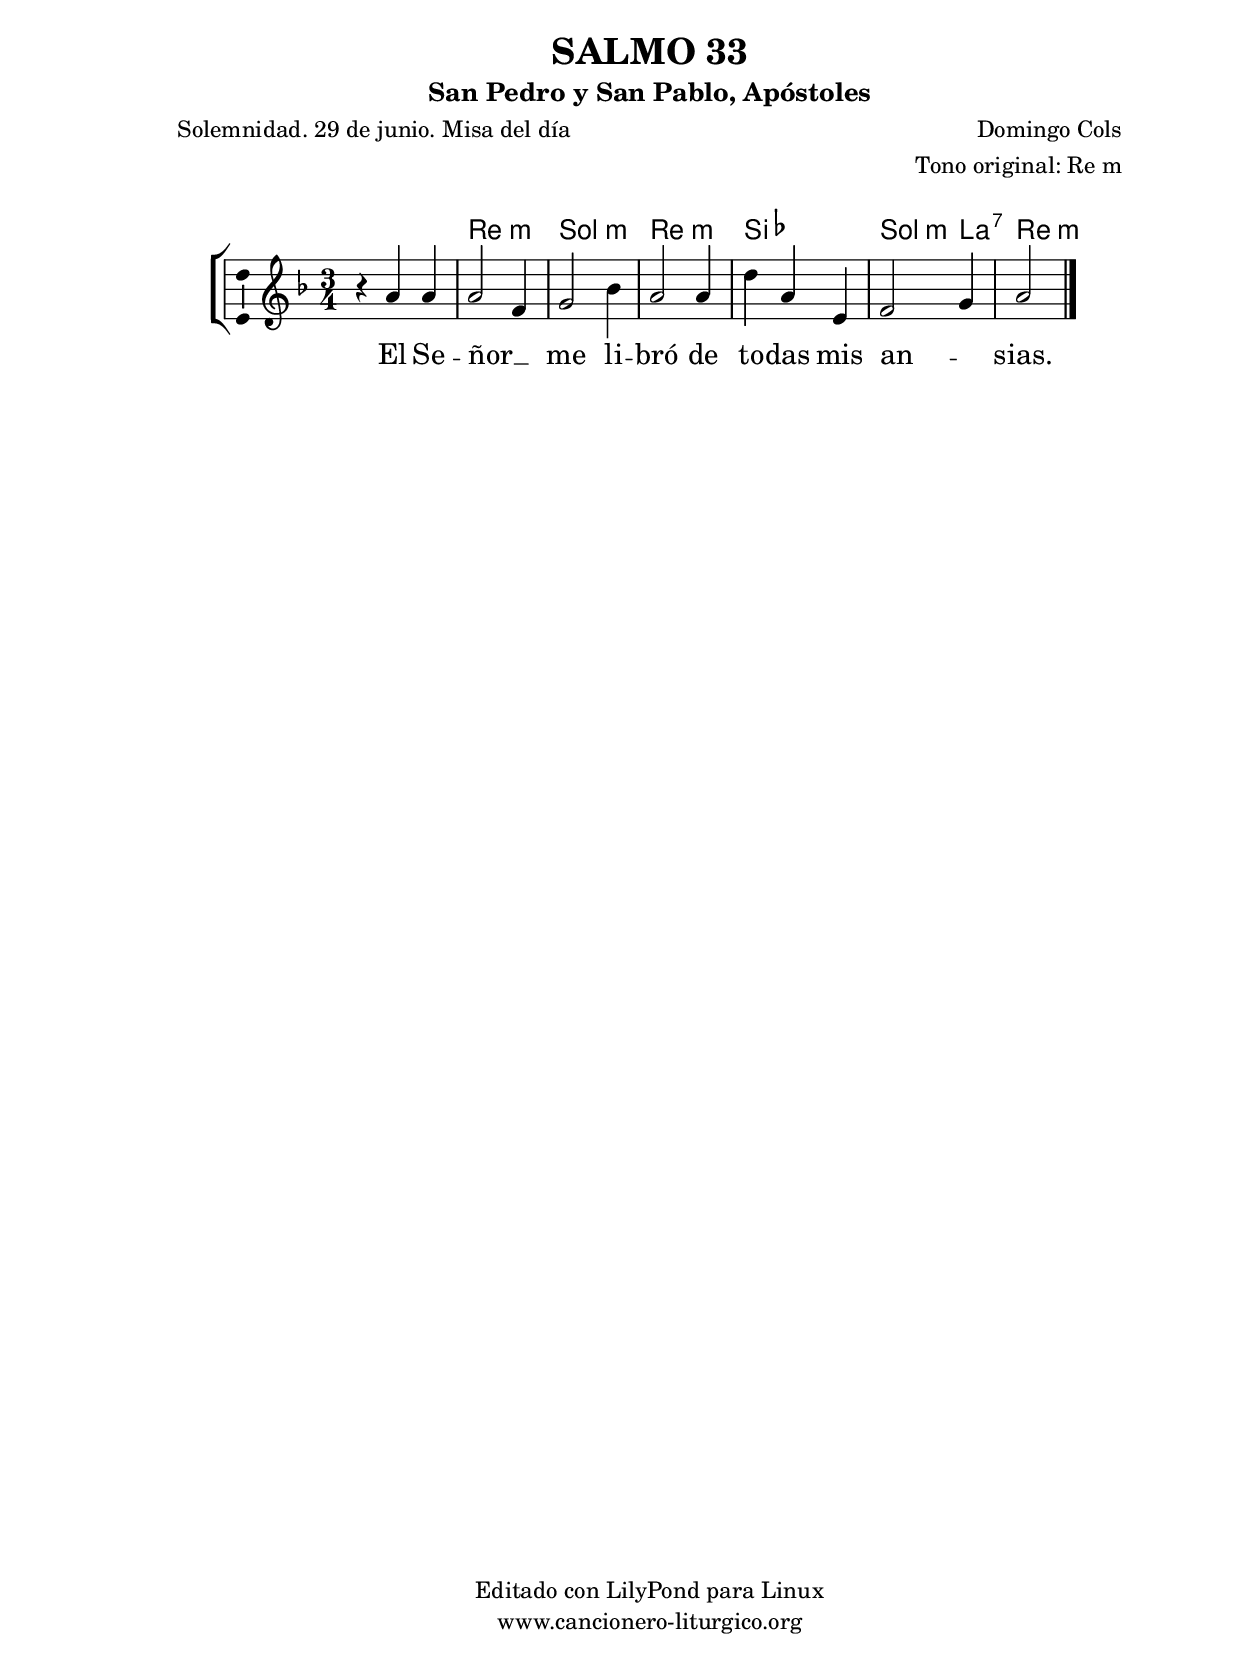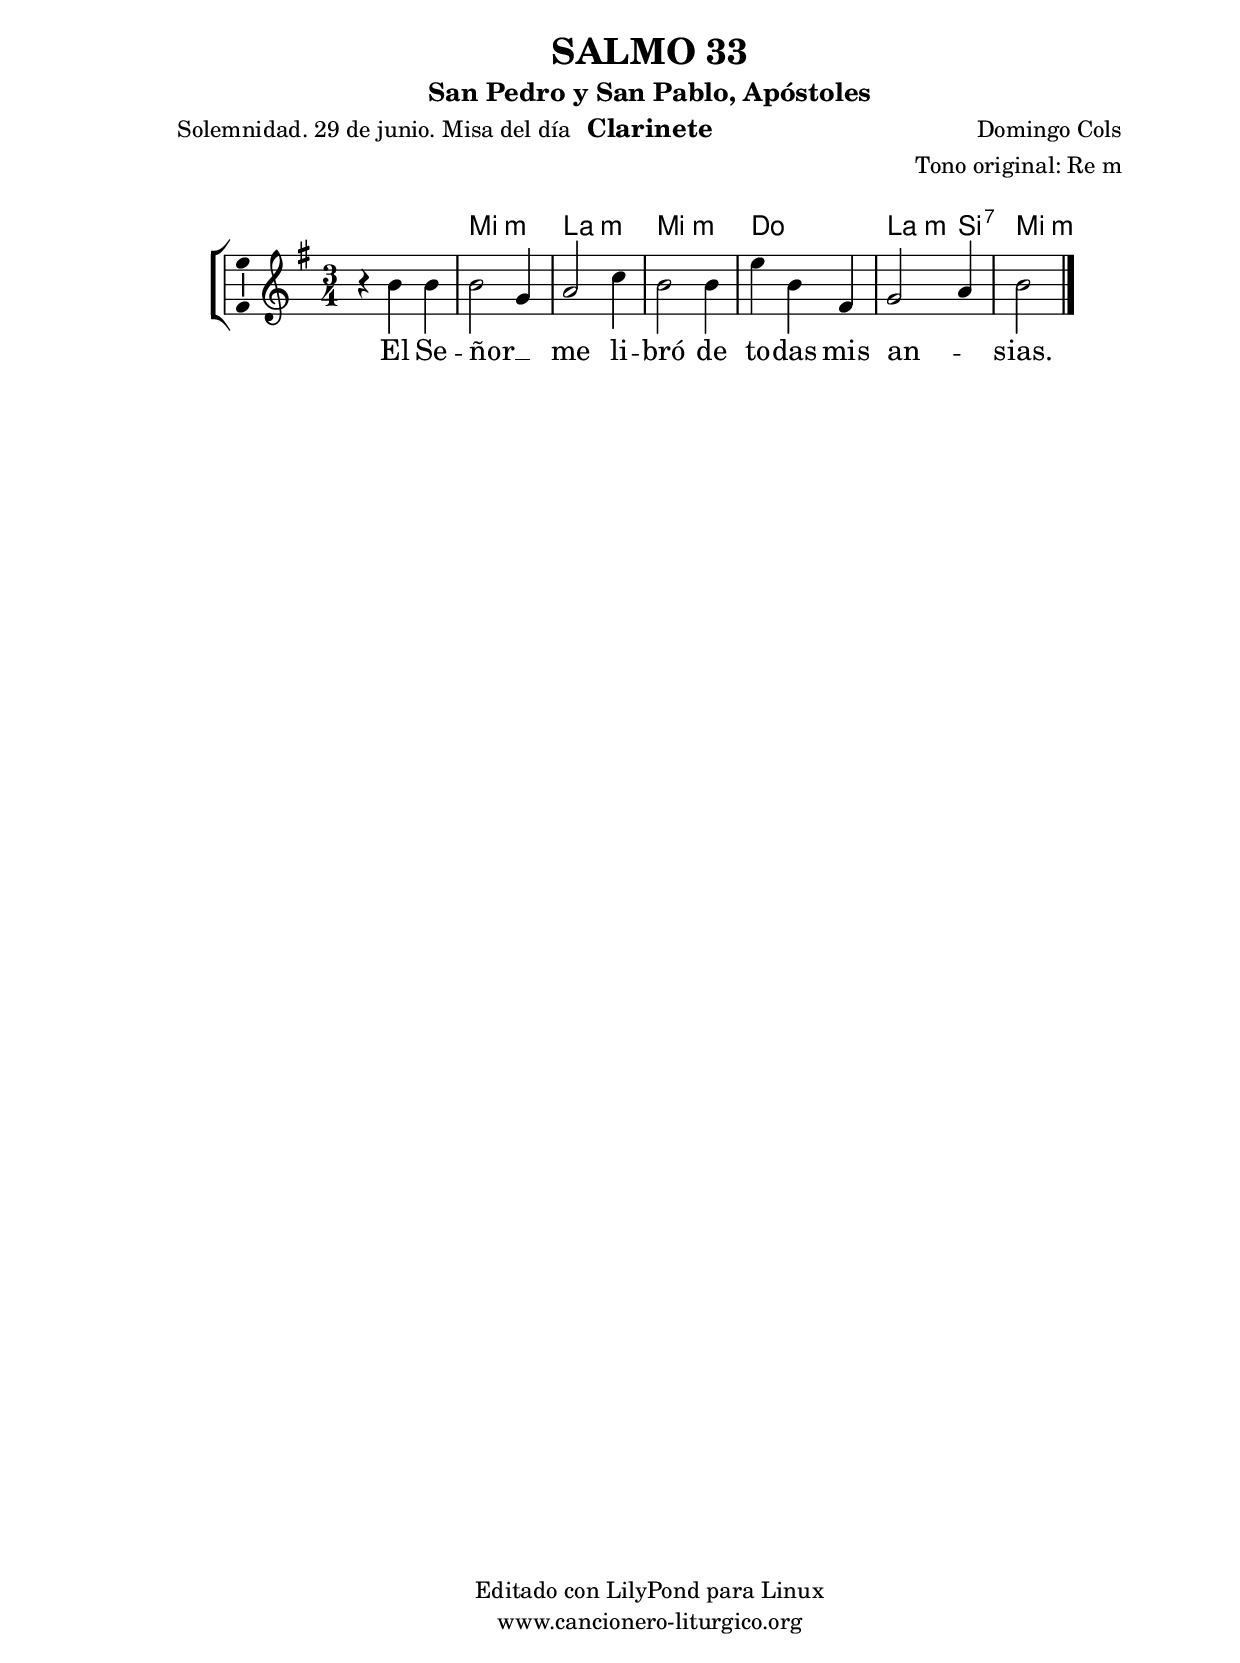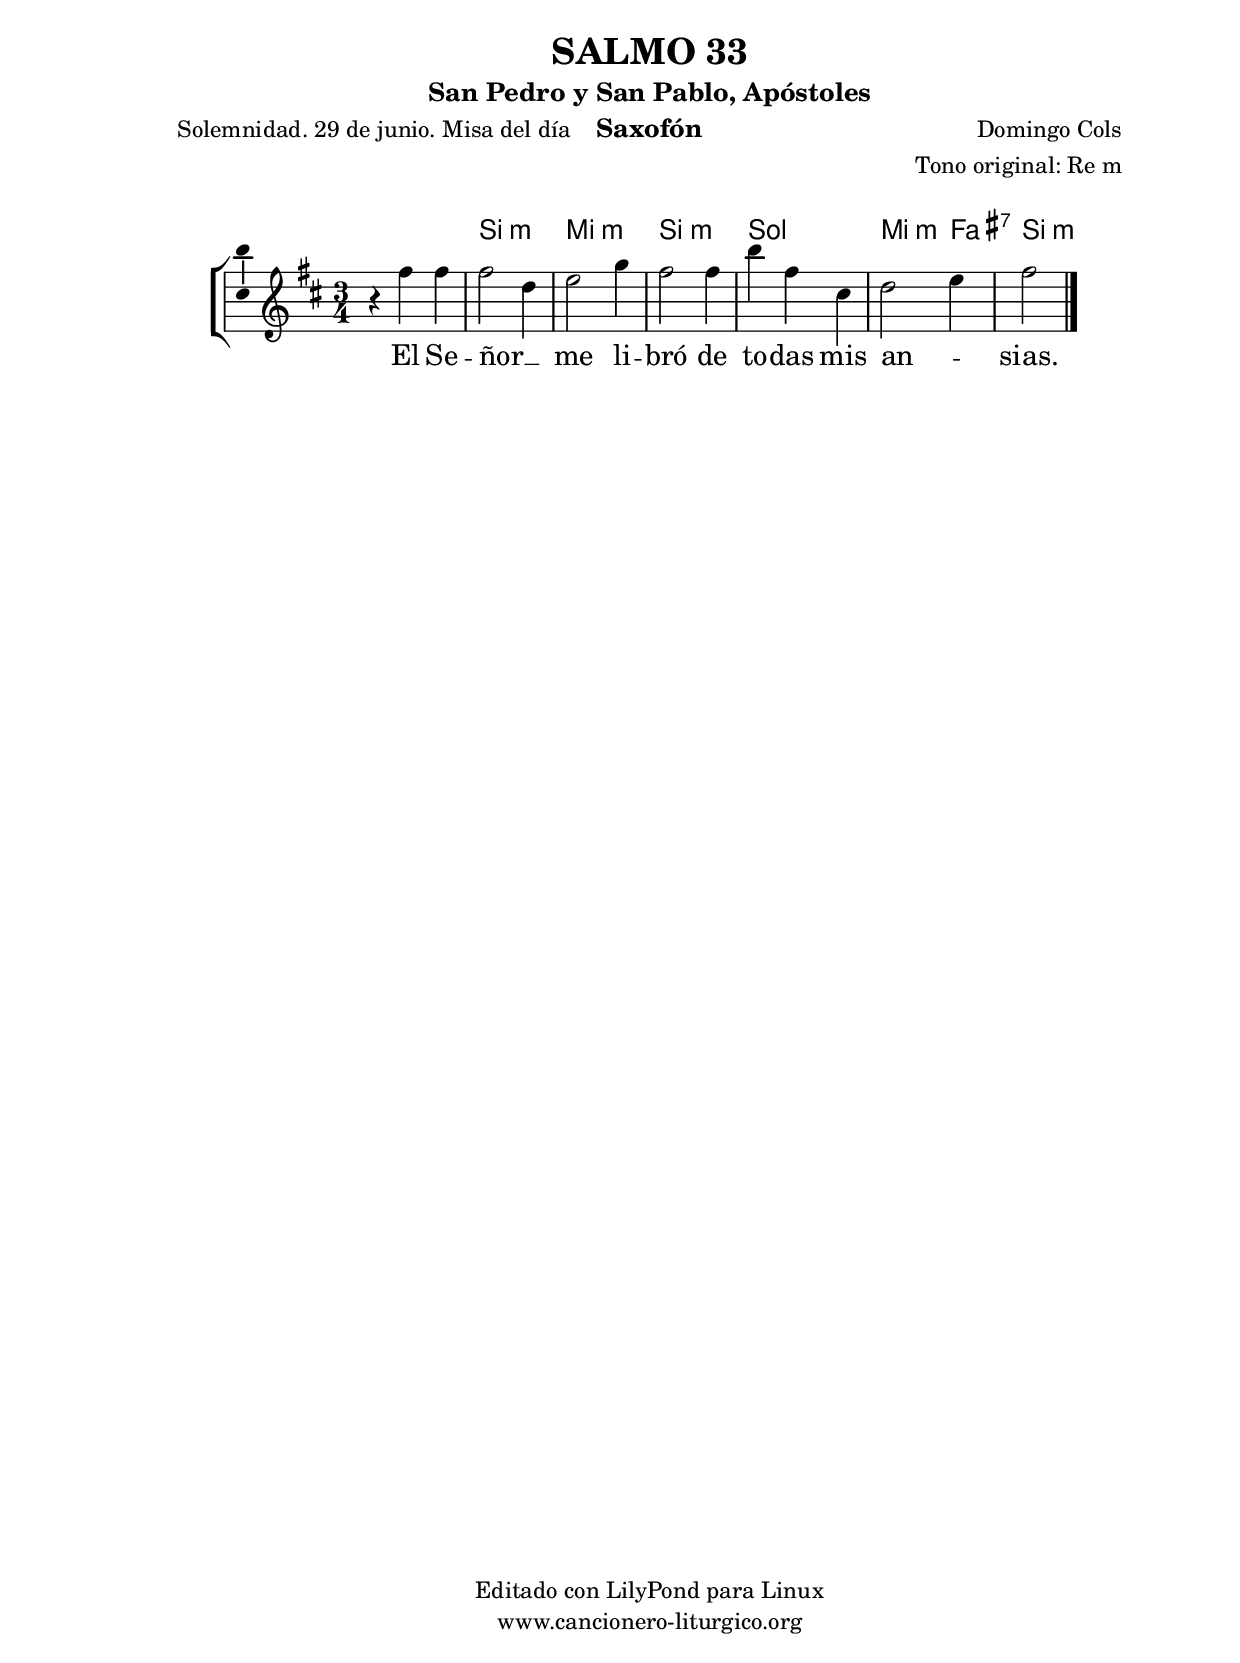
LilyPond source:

%
%para convertir .midi en .wav:
%timidity filename.midi -Ow -o finename.wav
%
%
%Para convertir de .wav a .mp3:
%lame -h -m j filename.wav
%
%
%para escuchar el midi:
%timidity nombrefichero.midi
%


%versión de lilypond para la que se ha escrito esta partitura:
\version "2.16.0"

	%Tamaño papel
	#(set-default-paper-size "a4")
	%Tamaño partitura
	#(set-global-staff-size 20)
	%No responde al pulsar sobre una nota
	#(ly:set-option 'point-and-click #f)

%parámetros del encabezamiento:
\header {
	title = "SALMO 33"
	subtitle = "San Pedro y San Pablo, Apóstoles"
	composer = "Domingo Cols"
	poet = "Solemnidad. 29 de junio. Misa del día"
	meter = ""
	arranger = "Tono original: Re m"
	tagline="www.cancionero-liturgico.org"
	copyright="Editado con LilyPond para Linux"
	}

%parámetros asociados al papel:
\paper  {
	oddHeaderMarkup = \markup {\fill-line { \on-the-fly #not-first-page \fromproperty #'header:title \on-the-fly #not-first-page \fromproperty #'header:composer }}
	evenHeaderMarkup = \markup {\fill-line { \fromproperty #'header:composer \fromproperty #'header:title }}
	#(set-paper-size "a4")
	print-page-number = ##f
	first-page-number = 1
	print-first-page-number = ##f
%	head-separation = 3.0 \cm
	top-margin = 2.0 \cm
	bottom-margin = 0.5\cm
%%%	bottom-margin = -1.0\cm
	left-margin = 3.0 \cm
	line-width = 16.0 \cm 
	indent = 8\mm
	interscoreline = 2.\mm
	between-system-space = 15\mm
%	para que las partituras no llenen la hoja:
	ragged-bottom = ##t
%	idem para la última hoja:
	ragged-last-bottom = ##f
%	para que las partituras llenen el ancho del papel:
	ragged-last = ##f
	after-title-space = 2.5 \cm
%page-count=1
%system-count=8

	%Flexible Vertical Spacing
%	markup-markup-spacing =
%	#'((basic-distance . 15) (minimum-distance . 15) (padding . 3))
	markup-system-spacing =
	#'((basic-distance . 15) (minimum-distance . 15) (padding . 3))
	system-system-spacing =
	#'((basic-distance . 15) (minimum-distance . 15) (padding . 3))
	score-system-spacing =
	#'((basic-distance . 15) (minimum-distance . 15) (padding . 5))
%	top-system-spacing = % header
%	#'((basic-distance . 8) (minimum-distance . 0) (padding . 3))
%	top-markup-spacing =
%	#'((basic-distance . 20) (minimum-distance . 20) (padding . 3))
	last-bottom-spacing = % footer
	#'((basic-distance . 5) (minimum-distance . 5) (padding . 3))
%	score-markup-spacing =
%	#'((basic-distance . 16) (minimum-distance . 13) (padding . 3))

	}


%parámetros que afectan a toda la partitura:
global =  {
	%clave de sol (G):
	\clef G
	%armadura:
%	\transpose aes g
	\key d \minor
	\tempo 4=120
	\set Score.tempoHideNote = ##t
	}


acordes = {
	\italianChords
	\chordmode {
%	\transpose aes g
{

s2.
d2.:m g:m d:m bes g2:m a4:7 d2.:m

	}
	}
}

melodia = 
%	\transpose aes g
{
	\relative c''{

\time 3/4
r4 a4 a
a2 f4
g2 bes4
a2 a4
d4 a e
f2 g4
a2

	\bar "|."
	}
	}


texto = \lyricmode {
El Se -- ñor __ _ me li -- bró de to -- das mis an -- _ sias.
	}


acordesStaff = \context ChordNames = acordesStaff <<
	\set chordChanges = ##t
	\acordes
	>>


vozStaff = \context Voice = vozStaff
\with {\consists "Ambitus_engraver"}
<<
%	\set Staff.instrumentName = ""
%	\set Staff.shortInstrumentName = ""
%	\set Staff.midiInstrument = #"clarinet"
%	\set Staff.midiInstrument = #"cello"
%	\set Staff.midiInstrument = #"flute"
	\set Staff.midiInstrument = #"electric guitar (jazz)"
%	\set Staff.midiInstrument = #"english horn"
%	\set Staff.midiInstrument = #"violin"
%	\set Staff.midiInstrument = #"glockenspiel"
	\set Staff.midiMinimumVolume = #0.7
	\set Staff.midiMaximumVolume = #0.9
	\global
	\melodia
	>>


textoStaff = \context Lyrics = textoStaff <<
	\lyricsto vozStaff \texto
	>>

\book {
	\score {
		\context ChoirStaff {
			\override StaffGroup.SystemStartBracket #'collapse-height = #1
			\override Score.SystemStartBar #'collapse-height = #1
			<<
			\acordesStaff
			\vozStaff
			\textoStaff
			>>
			}
		\layout {
	    		\context {
				\Lyrics
				\override LyricText #'font-size = #2
				}
	   		 \context {
				\Score
				%fontSize = #3
				\override StaffSymbol #'staff-space = #(magstep +3)
				%\override Beam #'thickness = #0.55
				%\override SpacingSpanner #'spacing-increment = #1.0
				%\override Slur #'height-limit = #1.5
				}
			}
		}
	\score {
		\unfoldRepeats
		\context ChoirStaff {
			<<
			\acordesStaff
			\vozStaff
			>>
			}
		\midi {
	  		\context {
	  			\Score
				tempoWholesPerMinute = #(ly:make-moment 70 4)
				}
			}
		}
	}

%Partitura para clarinete
#(define output-suffix "C")
\book {
	\header{
		instrument = "Clarinete"
		}
	\score {
		\context ChoirStaff {
			\override StaffGroup.SystemStartBracket #'collapse-height = #1
			\override Score.SystemStartBar #'collapse-height = #1
\transpose c d
			<<
			\acordesStaff
			\vozStaff
			\textoStaff
			>>
			}
		\layout {
	    		\context {
				\Lyrics
				\override LyricText #'font-size = #2
				}
	   		 \context {
				\Score
				%fontSize = #3
				\override StaffSymbol #'staff-space = #(magstep +3)
				%\override Beam #'thickness = #0.55
				%\override SpacingSpanner #'spacing-increment = #1.0
				%\override Slur #'height-limit = #1.5
				}
			}
		}
	}

%Partitura para saxofón
#(define output-suffix "S")
\book {
	\header{
		instrument = "Saxofón"
		}
	\score {
		\context ChoirStaff {
			\override StaffGroup.SystemStartBracket #'collapse-height = #1
			\override Score.SystemStartBar #'collapse-height = #1
\transpose c a
			<<
			\acordesStaff
			\vozStaff
			\textoStaff
			>>
			}
		\layout {
	    		\context {
				\Lyrics
				\override LyricText #'font-size = #2
				}
	   		 \context {
				\Score
				%fontSize = #3
				\override StaffSymbol #'staff-space = #(magstep +3)
				%\override Beam #'thickness = #0.55
				%\override SpacingSpanner #'spacing-increment = #1.0
				%\override Slur #'height-limit = #1.5
				}
			}
		}
	}

